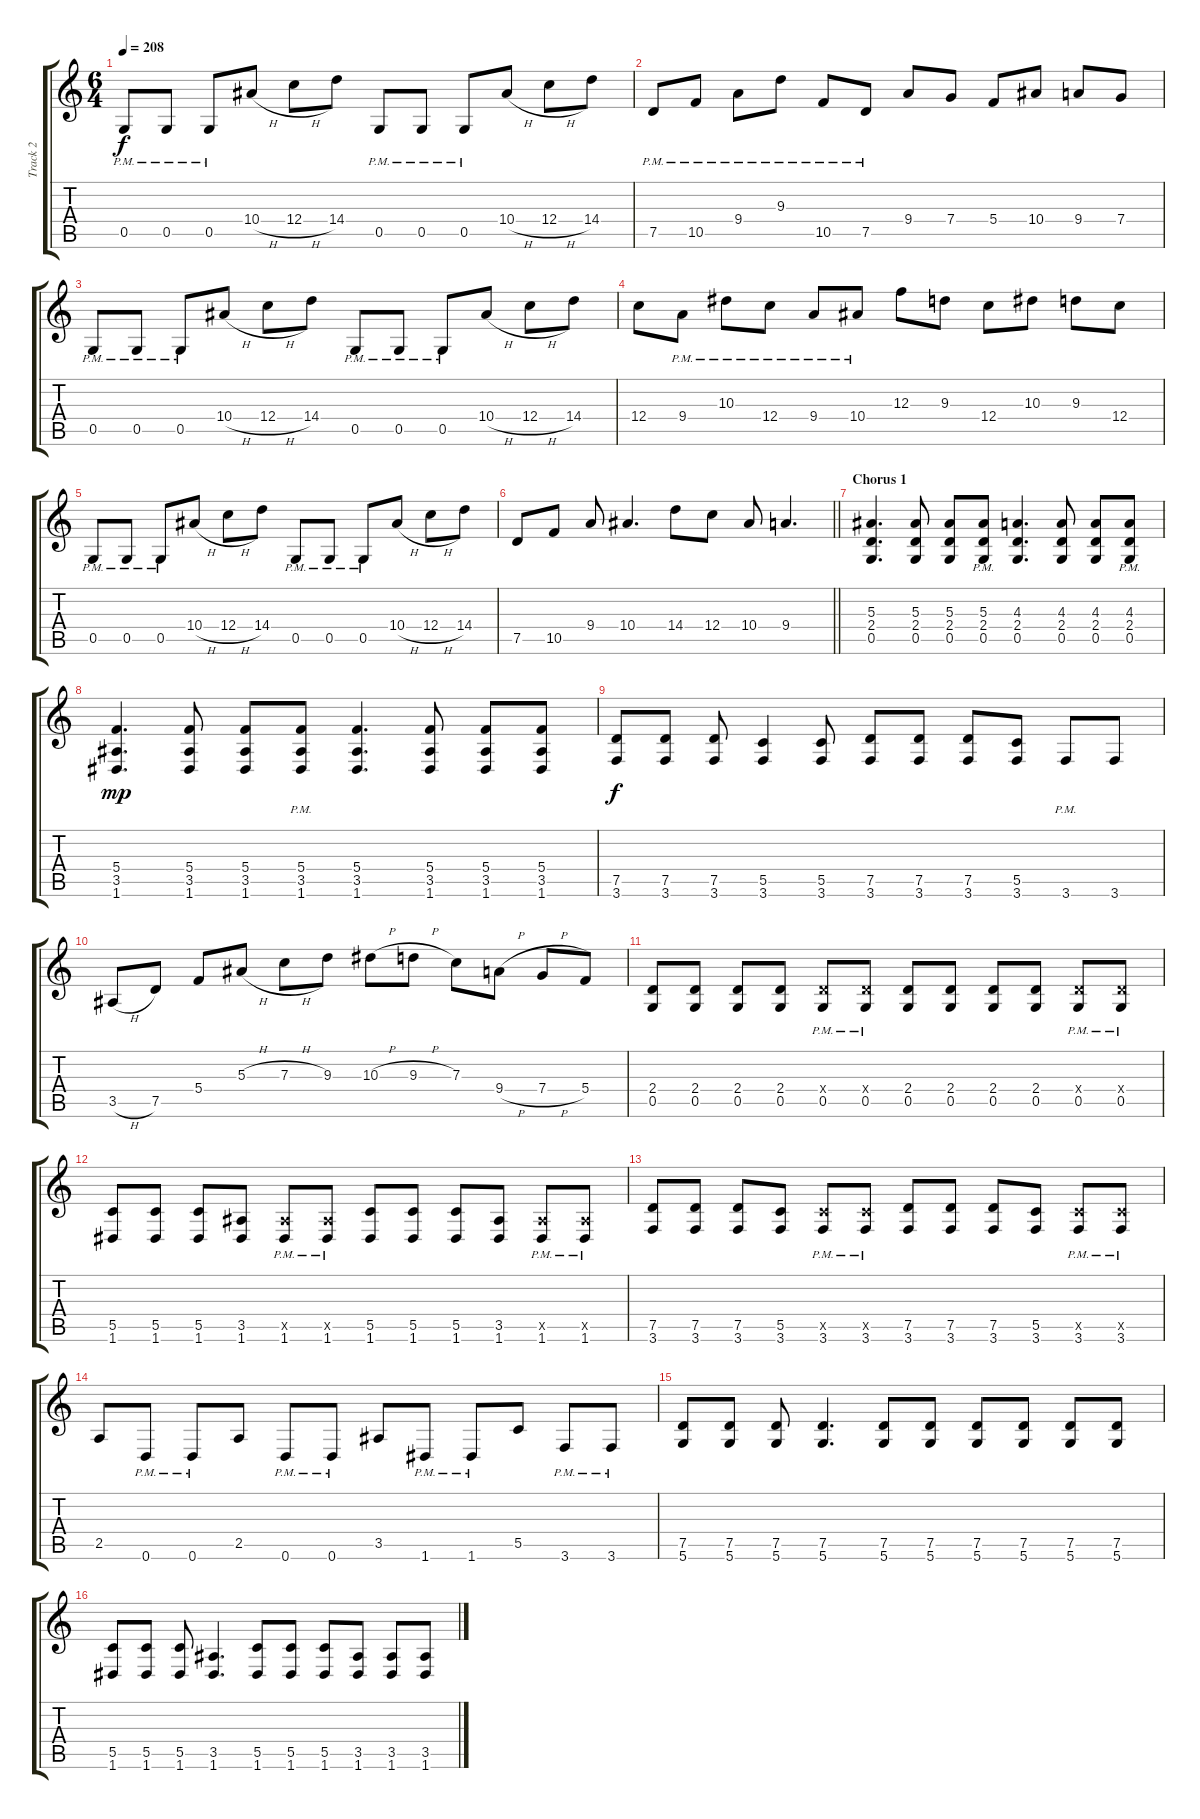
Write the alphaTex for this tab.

\track ("Track 2" "Track 2") {instrument distortionguitar}
\staff {score tabs}
\tuning (D4 A3 F3 C3 G2 D2) {hide}
\ts (6 4)
\tempo 208
\clef g2
\ks c
0.5{pm}.8{dy f} 0.5{pm}.8 0.5{pm}.8 10.4{h}.8 12.4{h}.8 14.4.8 0.5{pm}.8 0.5{pm}.8 0.5{pm}.8 10.4{h}.8 12.4{h}.8 14.4.8 |
7.5{pm}.8 10.5{pm}.8 9.4{pm}.8 9.3{pm}.8 10.5{pm}.8 7.5{pm}.8 9.4.8 7.4.8 5.4.8 10.4.8 9.4.8 7.4.8 |
0.5{pm}.8 0.5{pm}.8 0.5{pm}.8 10.4{h}.8 12.4{h}.8 14.4.8 0.5{pm}.8 0.5{pm}.8 0.5{pm}.8 10.4{h}.8 12.4{h}.8 14.4.8 |
12.4.8 9.4{pm}.8 10.3{pm}.8 12.4{pm}.8 9.4{pm}.8 10.4{pm}.8 12.3.8 9.3.8 12.4.8 10.3.8 9.3.8 12.4.8 |
0.5{pm}.8 0.5{pm}.8 0.5{pm}.8 10.4{h}.8 12.4{h}.8 14.4.8 0.5{pm}.8 0.5{pm}.8 0.5{pm}.8 10.4{h}.8 12.4{h}.8 14.4.8 |
\barLineRight lightlight
7.5.8 10.5.8 9.4.8 10.4.4{d} 14.4.8 12.4.8 10.4.8 9.4.4{d} |
\section ("" "Chorus 1")
(5.3 2.4 0.5).4{d} (5.3 2.4 0.5).8 (5.3 2.4 0.5).8 (5.3{pm} 2.4{pm} 0.5{pm}).8 (4.3 2.4 0.5).4{d} (4.3 2.4 0.5).8 (4.3 2.4 0.5).8 (4.3{pm} 2.4{pm} 0.5{pm}).8 |
(5.4 3.5 1.6).4{d dy mp} (5.4 3.5 1.6).8 (5.4 3.5 1.6).8 (5.4 3.5{pm} 1.6{pm}).8 (5.4 3.5 1.6).4{d} (5.4 3.5 1.6).8 (5.4 3.5 1.6).8 (5.4 3.5 1.6).8 |
(7.5 3.6).8{dy f} (7.5 3.6).8 (7.5 3.6).8 (5.5 3.6).4 (5.5 3.6).8 (7.5 3.6).8 (7.5 3.6).8 (7.5 3.6).8 (5.5 3.6).8 3.6{pm}.8 3.6.8 |
3.5{h}.8 7.5.8 5.4.8 5.3{h}.8 7.3{h}.8 9.3.8 10.3{h}.8 9.3{h}.8 7.3.8 9.4{h}.8 7.4{h}.8 5.4.8 |
(2.4 0.5).8 (2.4 0.5).8 (2.4 0.5).8 (2.4 0.5).8 (2.4{x} 0.5{pm}).8 (2.4{pm x} 0.5{pm}).8 (2.4 0.5).8 (2.4 0.5).8 (2.4 0.5).8 (2.4 0.5).8 (2.4{x} 0.5{pm}).8 (2.4{pm x} 0.5{pm}).8 |
(5.5 1.6).8 (5.5 1.6).8 (5.5 1.6).8 (3.5 1.6).8 (3.5{x} 1.6{pm}).8 (3.5{pm x} 1.6{pm}).8 (5.5 1.6).8 (5.5 1.6).8 (5.5 1.6).8 (3.5 1.6).8 (3.5{x} 1.6{pm}).8 (3.5{x} 1.6{pm}).8 |
(7.5 3.6).8 (7.5 3.6).8 (7.5 3.6).8 (5.5 3.6).8 (5.5{x} 3.6{pm}).8 (5.5{x} 3.6{pm}).8 (7.5 3.6).8 (7.5 3.6).8 (7.5 3.6).8 (5.5 3.6).8 (5.5{x} 3.6{pm}).8 (5.5{x} 3.6{pm}).8 |
2.5.8 0.6{pm}.8 0.6{pm}.8 2.5.8 0.6{pm}.8 0.6{pm}.8 3.5.8 1.6{pm}.8 1.6{pm}.8 5.5.8 3.6{pm}.8 3.6{pm}.8 |
(7.5 5.6).8 (7.5 5.6).8 (7.5 5.6).8 (7.5 5.6).4{d} (7.5 5.6).8 (7.5 5.6).8 (7.5 5.6).8 (7.5 5.6).8 (7.5 5.6).8 (7.5 5.6).8 |
(5.5 1.6).8 (5.5 1.6).8 (5.5 1.6).8 (3.5 1.6).4{d} (5.5 1.6).8 (5.5 1.6).8 (5.5 1.6).8 (3.5 1.6).8 (3.5 1.6).8 (3.5 1.6).8
